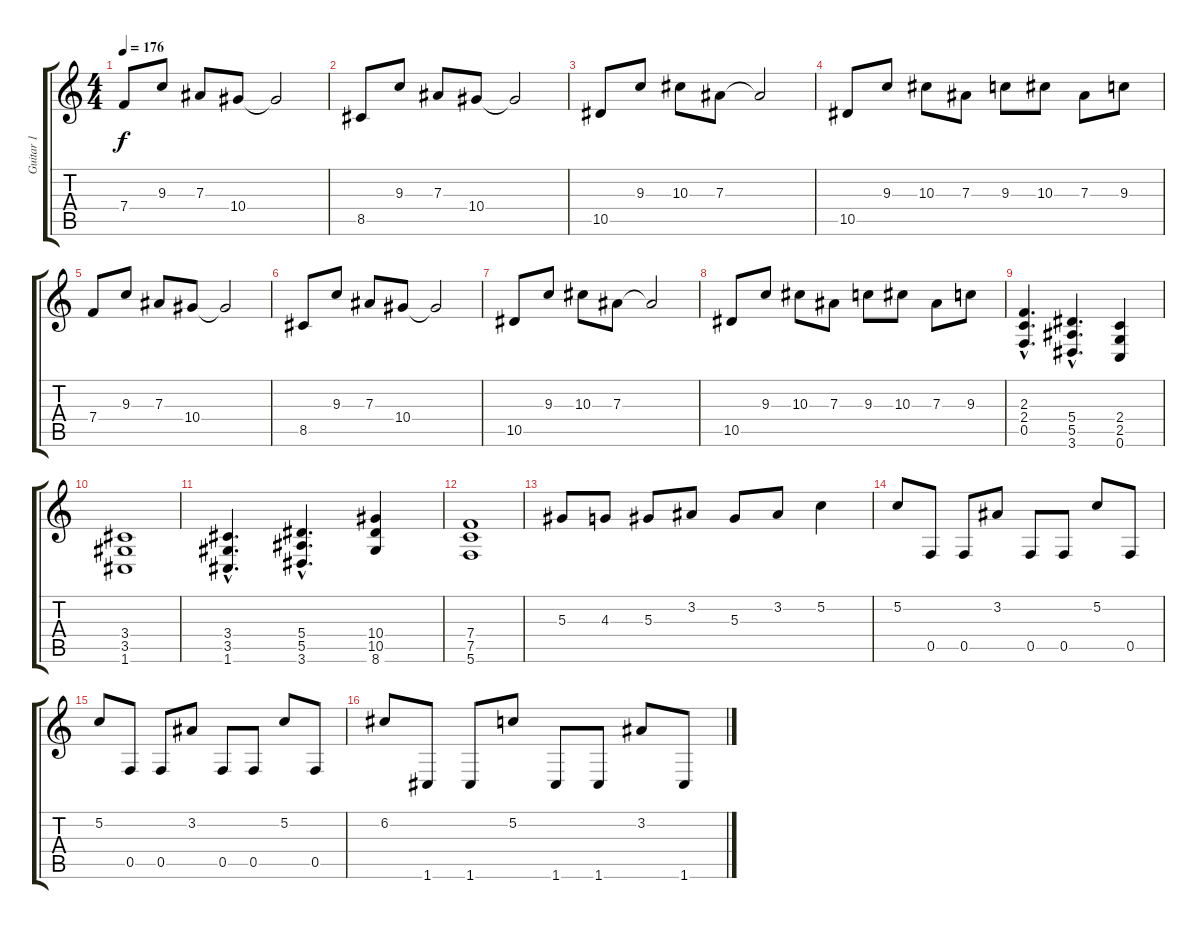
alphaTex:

\track ("Guitar 1" "Guitar 1") {instrument electricguitarclean}
\staff {score tabs}
\tuning (C4 G3 Eb3 Bb2 F2 C2) {hide}
\ts (4 4)
\tempo 176
\clef g2
\ks c
7.4.8{dy f} 9.3.8 7.3.8 10.4.8 10.4{t}.2 |
8.5.8 9.3.8 7.3.8 10.4.8 10.4{t}.2 |
10.5.8 9.3.8 10.3.8 7.3.8 7.3{t}.2 |
10.5.8 9.3.8 10.3.8 7.3.8 9.3.8 10.3.8 7.3.8 9.3.8 |
7.4.8 9.3.8 7.3.8 10.4.8 10.4{t}.2 |
8.5.8 9.3.8 7.3.8 10.4.8 10.4{t}.2 |
10.5.8 9.3.8 10.3.8 7.3.8 7.3{t}.2 |
10.5.8 9.3.8 10.3.8 7.3.8 9.3.8 10.3.8 7.3.8 9.3.8 |
(2.3{hac} 2.4{hac} 0.5{hac}).4{d} (5.4{hac} 5.5{hac} 3.6{hac}).4{d} (2.4 2.5 0.6).4 |
(3.4 3.5 1.6).1 |
(3.4{hac} 3.5{hac} 1.6{hac}).4{d} (5.4{hac} 5.5{hac} 3.6{hac}).4{d} (10.4 10.5 8.6).4 |
(7.4 7.5 5.6).1 |
5.3.8 4.3.8 5.3.8 3.2.8 5.3.8 3.2.8 5.2.4 |
5.2.8 0.5.8 0.5.8 3.2.8 0.5.8 0.5.8 5.2.8 0.5.8 |
5.2.8 0.5.8 0.5.8 3.2.8 0.5.8 0.5.8 5.2.8 0.5.8 |
6.2.8 1.6.8 1.6.8 5.2.8 1.6.8 1.6.8 3.2.8 1.6.8
